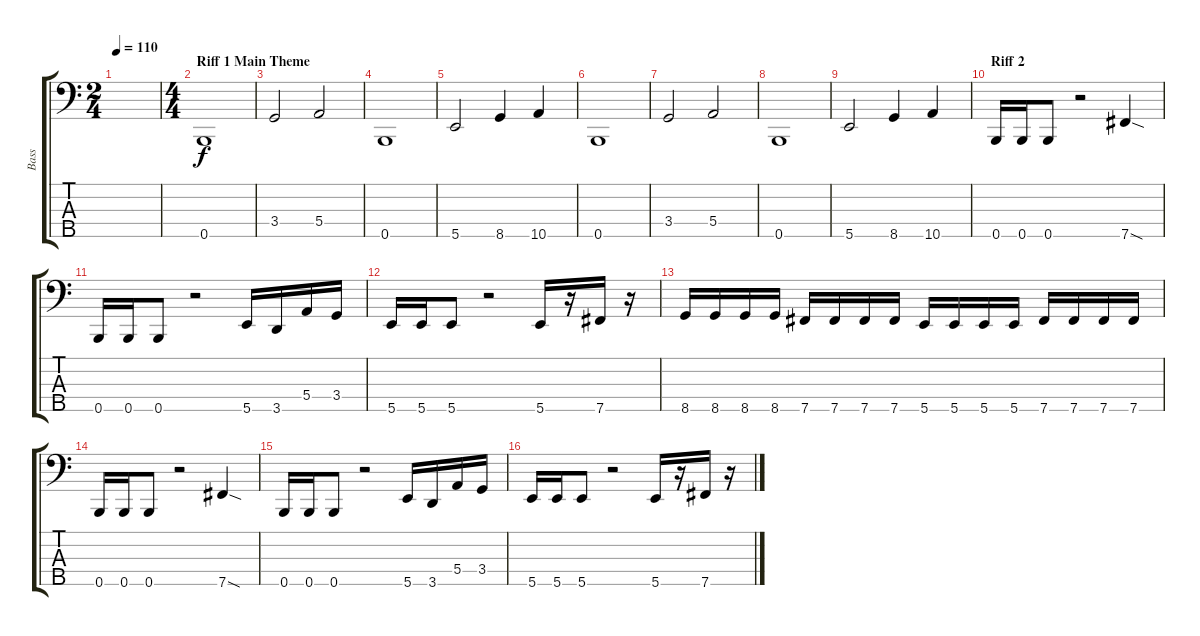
\track ("Bass" "Bass") {instrument electricbassfinger}
\staff {score tabs}
\tuning (G2 D2 A1 E1 B0) {hide}
\ts (2 4)
\tempo 110
\clef f4
\ks c
|
\ts (4 4)
\section ("" "Riff 1 Main Theme")
0.5.1 |
3.4.2 5.4.2 |
0.5.1 |
5.5.2 8.5.4 10.5.4 |
0.5.1 |
3.4.2 5.4.2 |
0.5.1 |
5.5.2 8.5.4 10.5.4 |
\section ("" "Riff 2")
0.5.16 0.5.16 0.5.8 r.2 7.5{sod}.4 |
0.5.16 0.5.16 0.5.8 r.2 5.5.16 3.5.16 5.4.16 3.4.16 |
5.5.16 5.5.16 5.5.8 r.2 5.5.16 r.16 7.5.16 r.16 |
8.5.16 8.5.16 8.5.16 8.5.16 7.5.16 7.5.16 7.5.16 7.5.16 5.5.16 5.5.16 5.5.16 5.5.16 7.5.16 7.5.16 7.5.16 7.5.16 |
0.5.16 0.5.16 0.5.8 r.2 7.5{sod}.4 |
0.5.16 0.5.16 0.5.8 r.2 5.5.16 3.5.16 5.4.16 3.4.16 |
5.5.16 5.5.16 5.5.8 r.2 5.5.16 r.16 7.5.16 r.16
